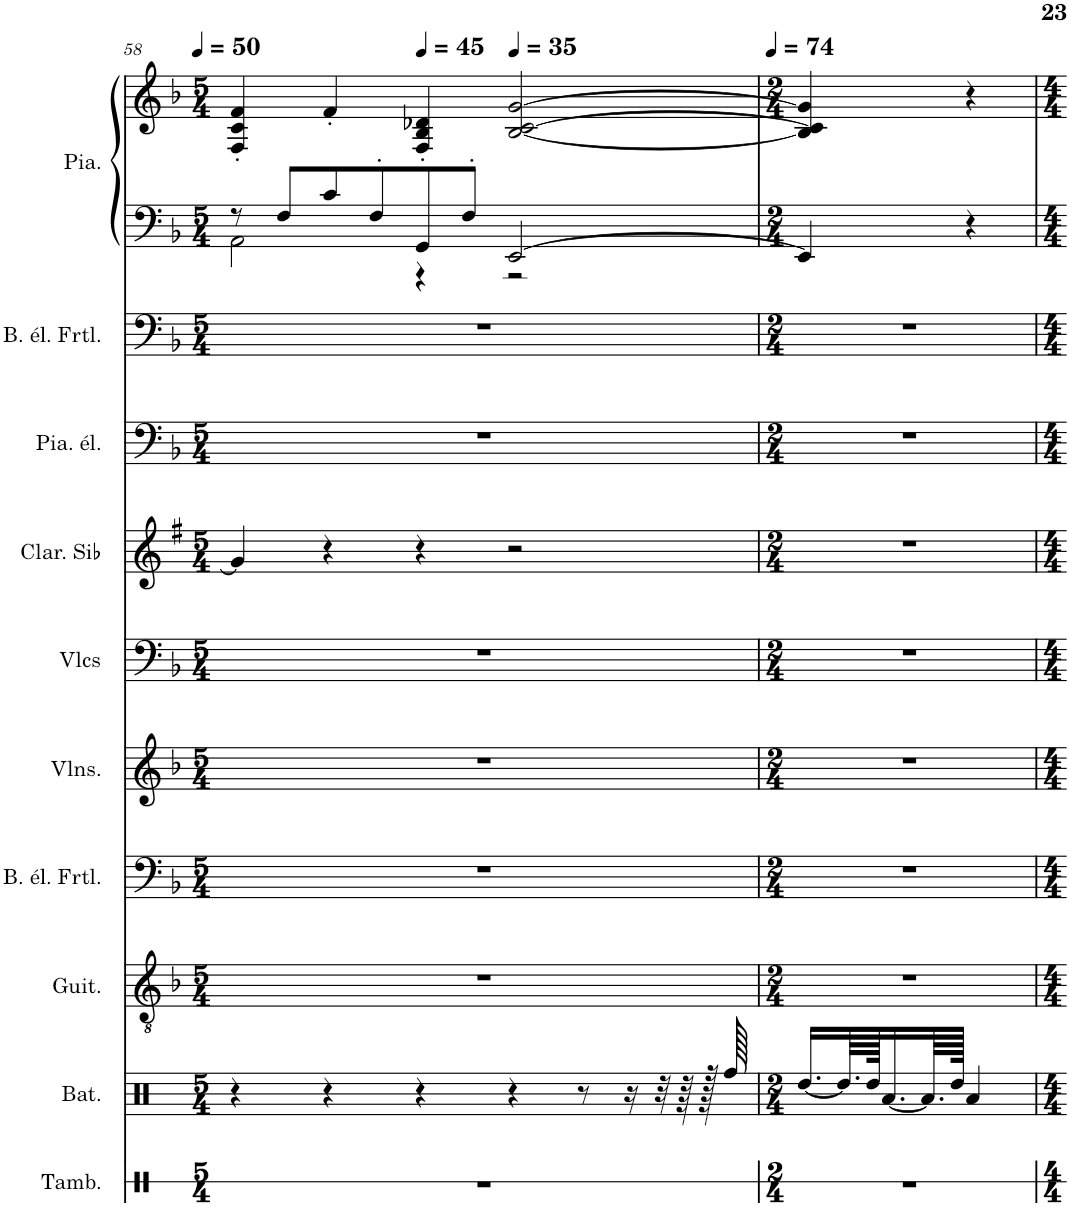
**kern	**kern	**kern	**kern	**kern	**kern	**kern	**kern	**kern	**kern	**kern
*part10	*part9	*part8	*part7	*part6	*part5	*part4	*part3	*part2	*part1	*part1
*staff11	*staff10	*staff9	*staff8	*staff7	*staff6	*staff5	*staff4	*staff3	*staff2	*staff1
*I"Tambourin, PERC	*I"Batterie, DRUMS	*I"Guitare acoustique, JAZ GTR	*I"Basse électrique fretless, FR BASS b	*I"Violons, Hi String	*I"Violoncelles, STRINGS	*I"Clarinette en Sib	*I"Piano électrique, E PIANO2	*I"Basse électrique fretless, FR BASS	*I"Piano, PIANO1	*
*I'Tamb.	*I'Bat.	*I'Guit.	*I'B. él. Frtl.	*I'Vlns.	*I'Vlcs	*I'Clar. Sib	*I'Pia. él.	*I'B. él. Frtl.	*I'Pia.	*
!!LO:PB:g=z
*clefX	*clefX	*clefGv2	*clefF4	*clefG2	*clefF4	*clefG2	*clefF4	*clefF4	*clefF4	*clefF4
*	*	*	*Trd7c12	*	*	*Trd1c2	*	*Trd7c12	*	*
*k[]	*k[]	*k[b-]	*k[b-]	*k[b-]	*k[b-]	*k[f#]	*k[b-]	*k[b-]	*k[b-]	*k[b-]
*M5/4	*M5/4	*M5/4	*M5/4	*M5/4	*M5/4	*M5/4	*M5/4	*M5/4	*M5/4	*M5/4
*MM50	*MM50	*MM50	*MM50	*MM50	*MM50	*MM50	*MM50	*MM50	*MM50	*MM50
=58	=58	=58	=58	=58	=58	=58	=58	=58	=58	=58
*	*	*	*	*	*	*	*	*	*^	*
4%5r	4r	4%5r	4%5r	4%5r	4%5r	4g/]	4%5r	4%5r	8r	2AA\	4F/' 4c/' 4f/'
.	.	.	.	.	.	.	.	.	8F/L	.	.
.	4r	.	.	.	.	4r	.	.	8c/	.	4f'/
.	.	.	.	.	.	.	.	.	8F'/	.	.
*	*	*	*	*	*	*	*	*	*	*	*MM45
.	4r	.	.	.	.	4r	.	.	8GG/	4r	4F/' 4B-/' 4d-X/'
.	.	.	.	.	.	.	.	.	8F'/J	.	.
*	*	*	*	*	*	*	*	*	*	*	*MM35
.	4r	.	.	.	.	2r	.	.	[2EE/	2r	[2B-/ [2c/ [2g/
.	8r	.	.	.	.	.	.	.	.	.	.
.	16r	.	.	.	.	.	.	.	.	.	.
.	32r	.	.	.	.	.	.	.	.	.	.
.	64r	.	.	.	.	.	.	.	.	.	.
.	128r	.	.	.	.	.	.	.	.	.	.
.	128Rff/	.	.	.	.	.	.	.	.	.	.
*	*	*	*	*	*	*	*	*	*v	*v	*
=59	=59	=59	=59	=59	=59	=59	=59	=59	=59	=59
*M2/4	*M2/4	*M2/4	*M2/4	*M2/4	*M2/4	*M2/4	*M2/4	*M2/4	*M2/4	*M2/4
*	*	*	*	*	*	*	*	*	*	*MM74
2r	[16.Rdd/LL	2r	2r	2r	2r	2r	2r	2r	4EE/]	4B-/] 4c/] 4g/]
.	64.Rdd/LL]	.	.	.	.	.	.	.	.	.
.	128Rdd/JJK	.	.	.	.	.	.	.	.	.
.	[16.Ra/	.	.	.	.	.	.	.	.	.
.	64.Ra/LL]	.	.	.	.	.	.	.	.	.
.	128Rdd/JJJJk	.	.	.	.	.	.	.	.	.
.	4Ra/	.	.	.	.	.	.	.	4r	4r
=	=	=	=	=	=	=	=	=	=	=
*-	*-	*-	*-	*-	*-	*-	*-	*-	*-	*-
